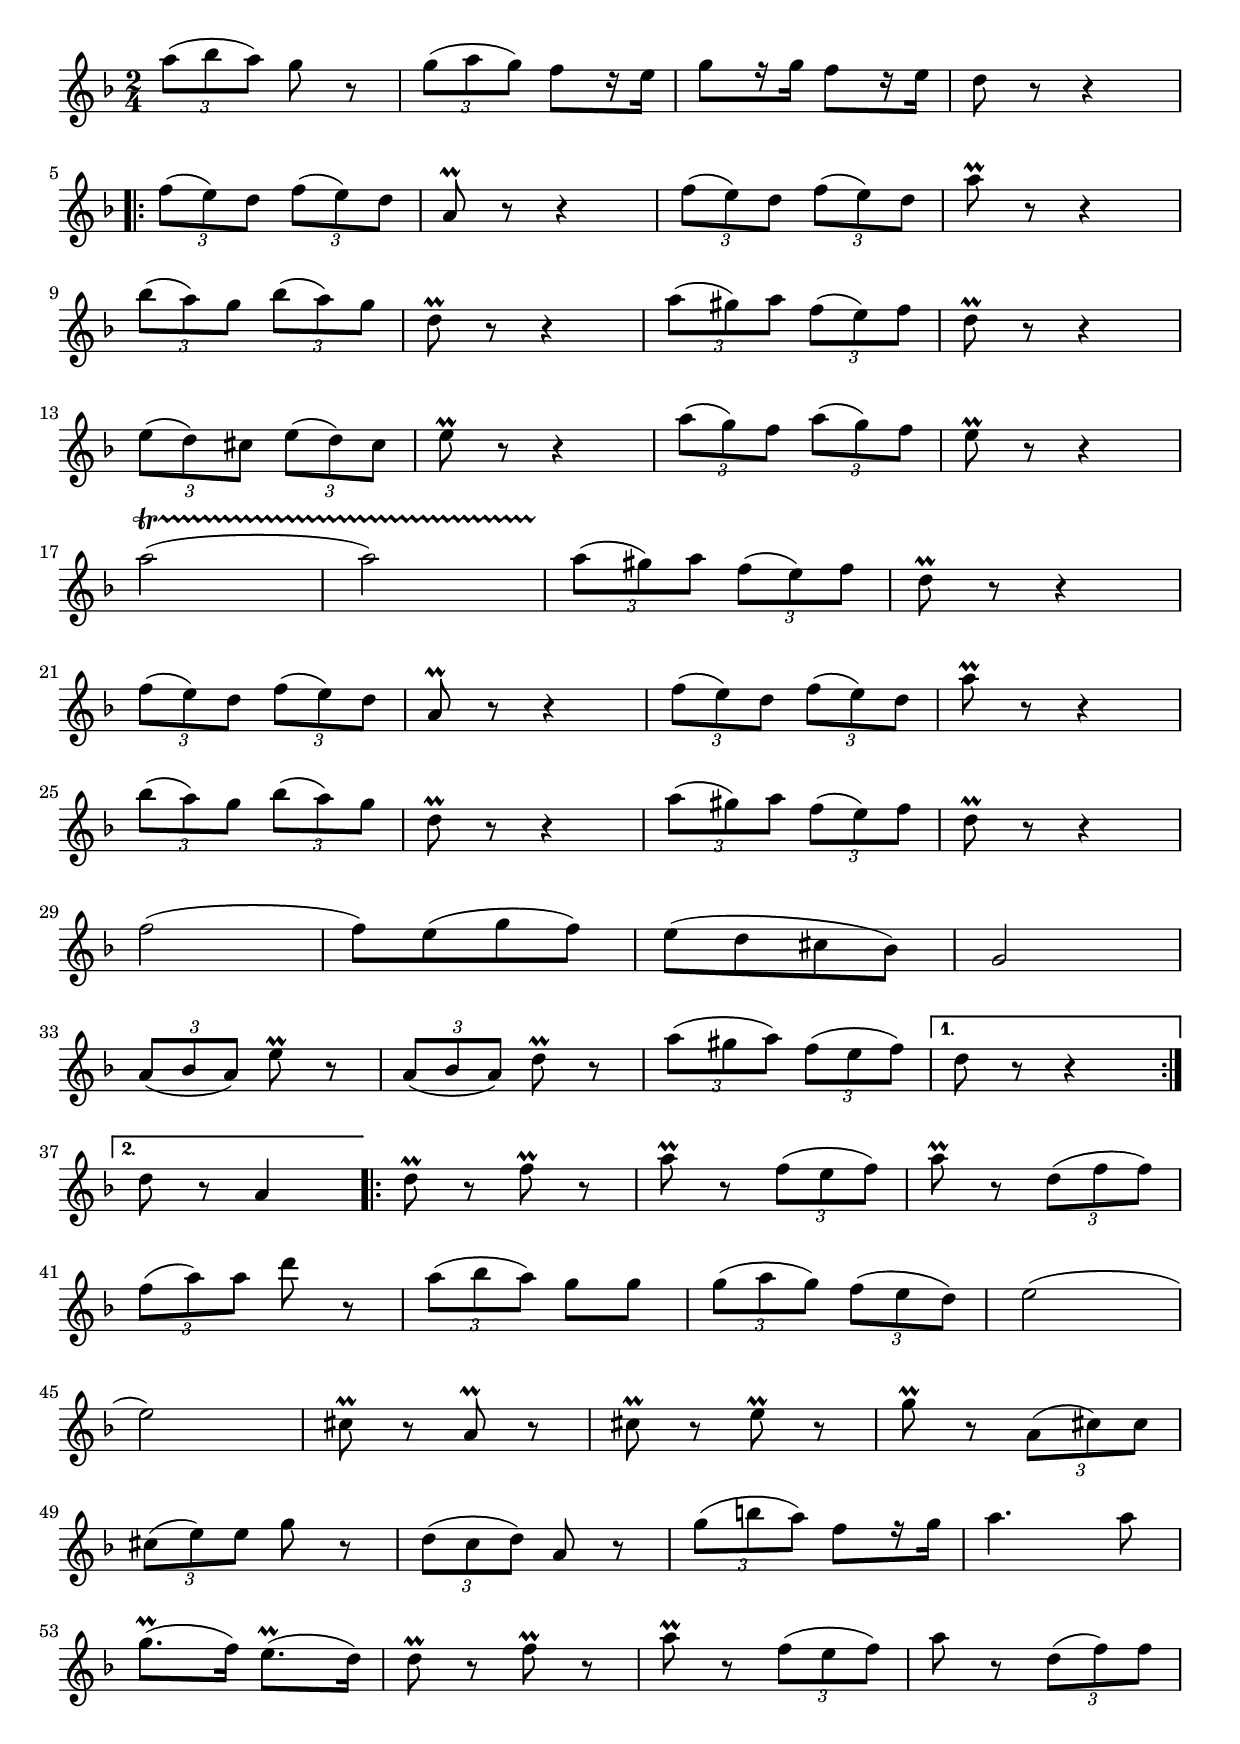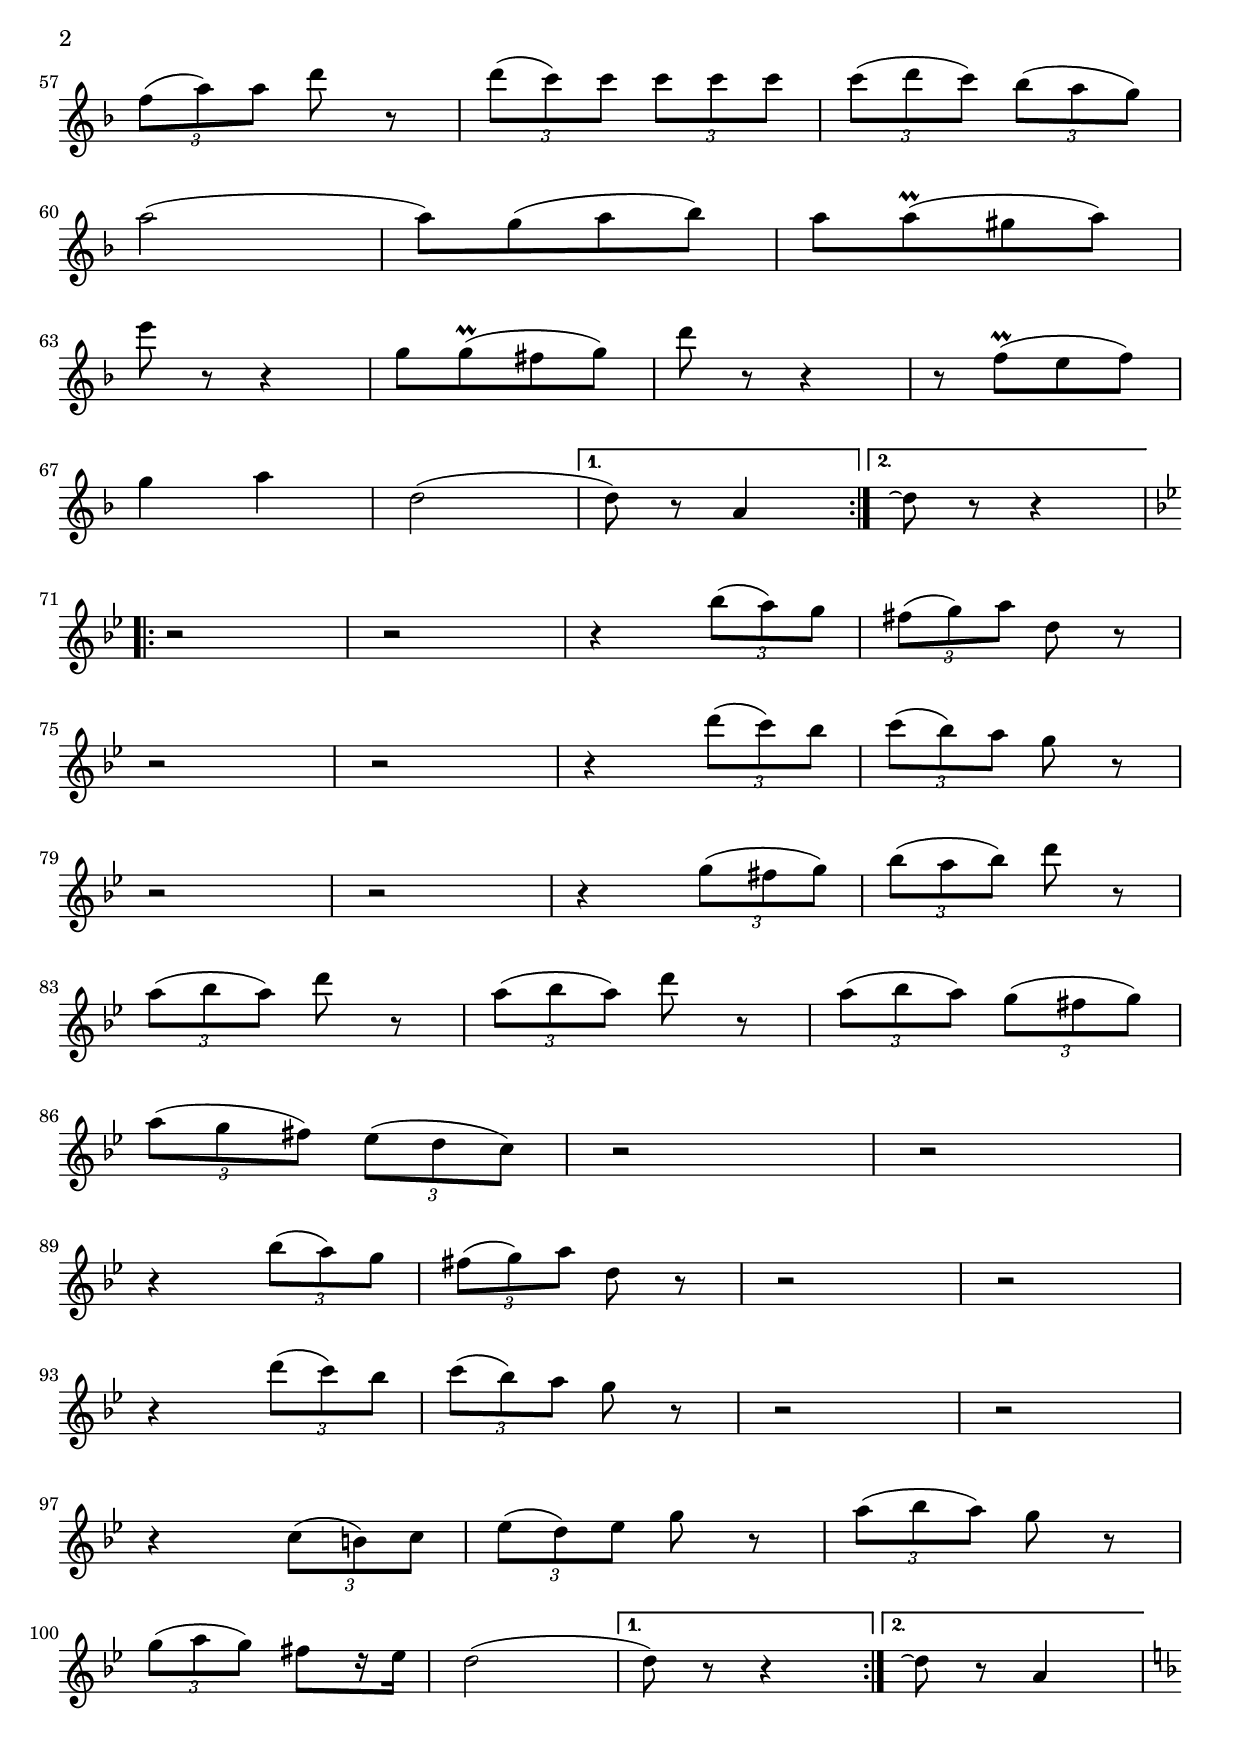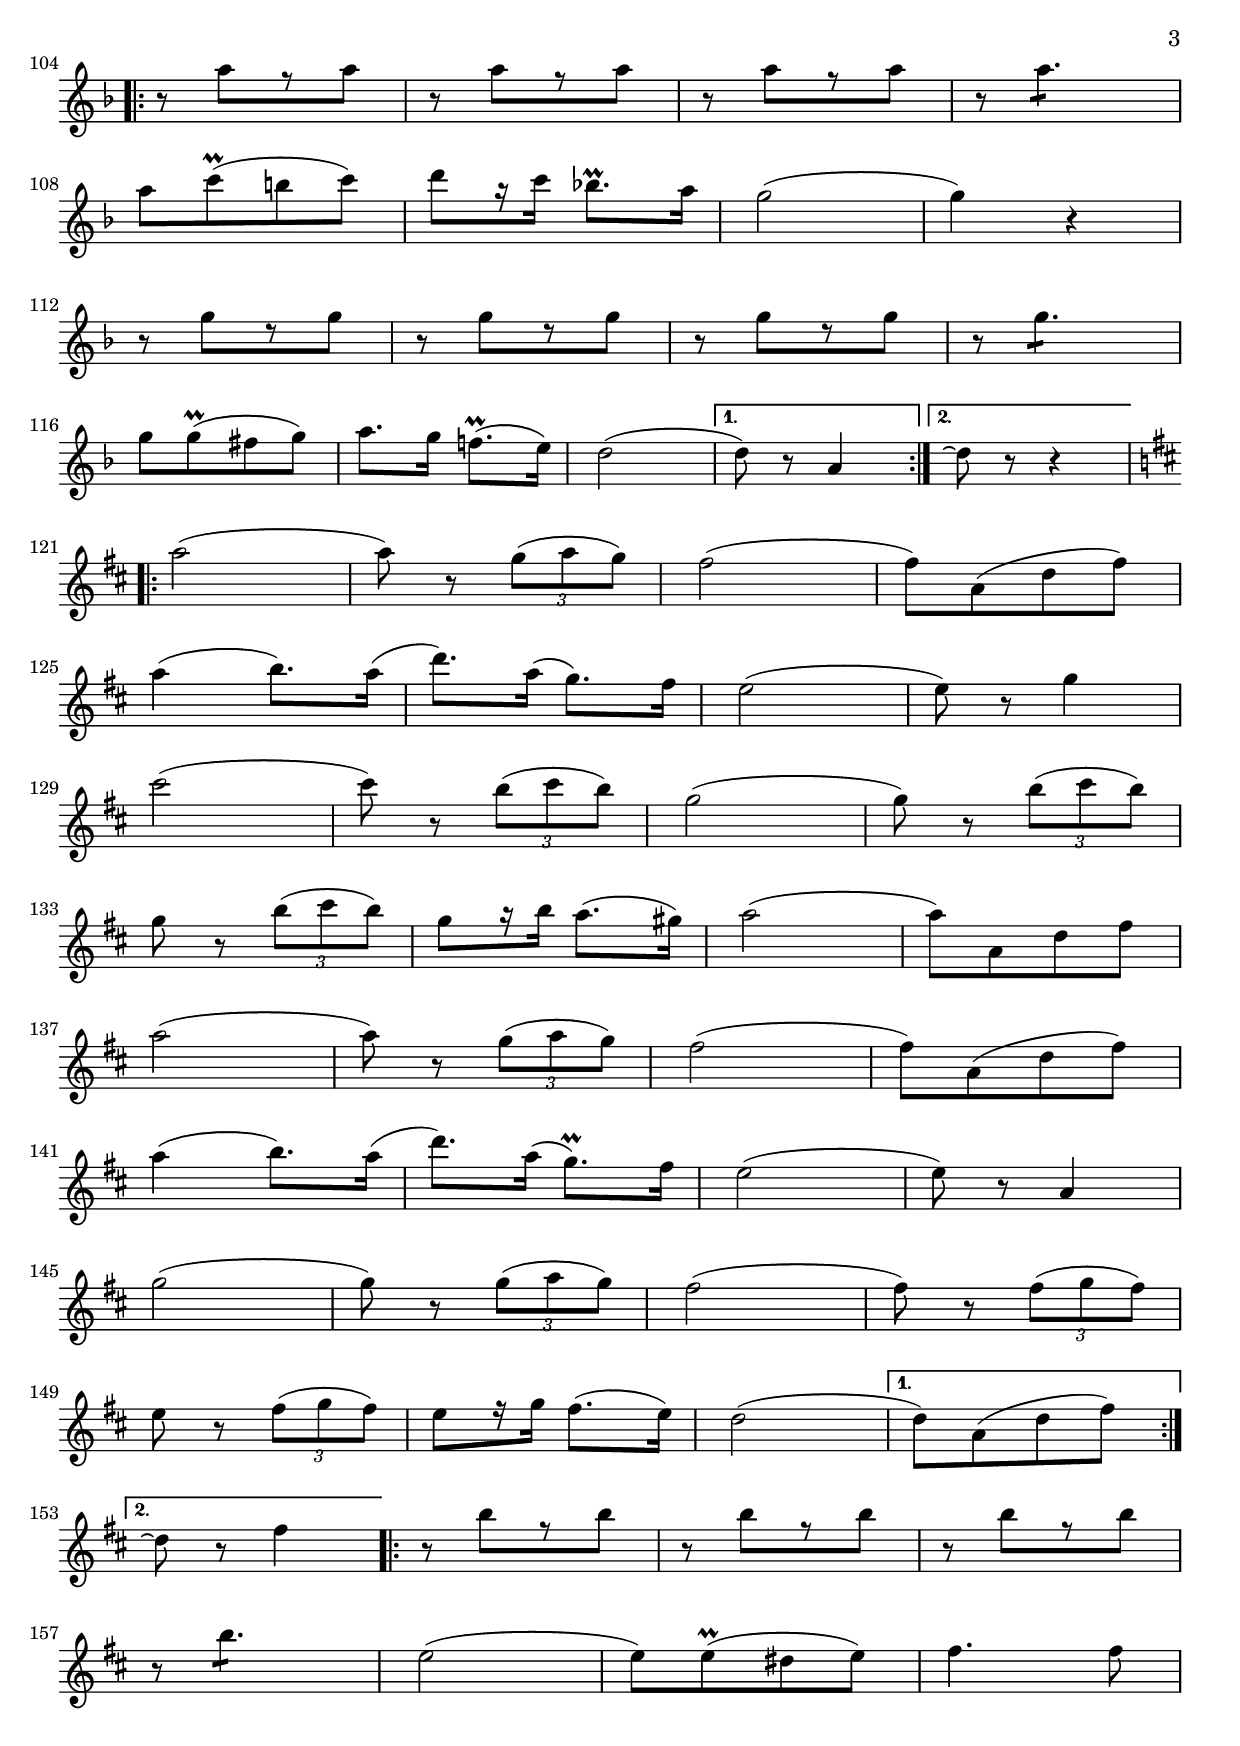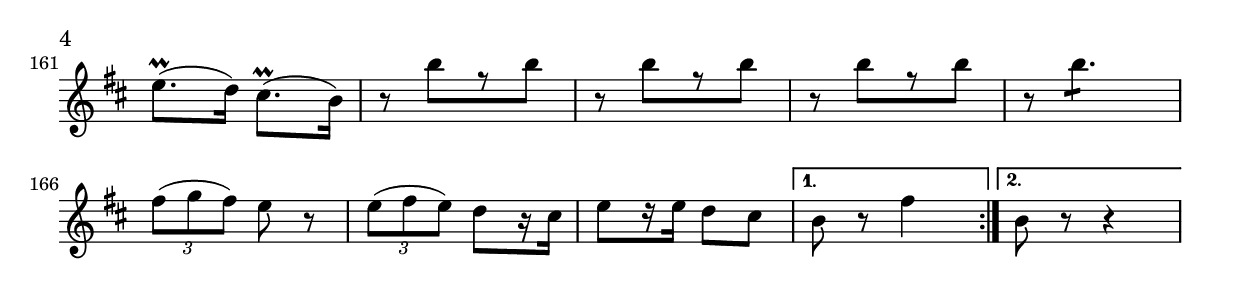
\version "2.24.0"

\include "helpers.ly"

%{
\header {
  title = "Danube Horo"
  composer = "Diko Iliev"
  instrument = \markup {Clarient B\flat}
}
%}

clarinetBFlatA = {
  \key f \major
    
  | \trl {a''8( bes a)} g r
  | \trl {g( a g)} f[ r16 e]
  | g8[ r16 g16] f8[ r16 e16]
  | d8 r8 r4 \break

  \repeat volta 2 {
    
    | \trl {f8( e) d} \trl {f( e) d}
    | a\prall r8 r4
    | \trl {f'8( e) d} \trl {f( e) d}
    | a'\prall r8 r4 \break
    
    | \trl {bes8( a) g} \trl {bes( a) g}
    | d\prall r8 r4
    | \trl {a'8( gis) a} \trl {f( e) f}
    | d\prall r8 r4 \break
    
    | \trl {e8( d) cis} \trl {e( d) cis}
    | e\prall r8 r4
    | \trl {a8( g) f} \trl {a( g) f}
    | e\prall r8 r4 \break
    
    | a2 \startTrillSpan ( a2)
    | \trl {a8 \stopTrillSpan ( gis) a} \trl {f( e) f}
    | d\prall r8 r4 \break
    
    | \trl {f8( e) d} \trl {f( e) d}
    | a\prall r8 r4
    | \trl {f'8( e) d} \trl {f( e) d}
    | a'\prall r8 r4 \break
    
    | \trl {bes8( a) g} \trl {bes( a) g}
    | d\prall r8 r4
    | \trl {a'8( gis) a} \trl {f( e) f}
    | d\prall r8 r4 \break
    
    % \key bes \major % print mistake?
    | f2( f8)[ e( g f)]
    | e[( d cis bes)] g2 \break
    
    | \trl {a8( bes a)} e'\prall r
    | \trl {a,( bes a)} d\prall r
    | \trl {a'( gis a)} \trl {f( e f)}
  }
  \alternative {
    % page 110
    { d r r4 \break }
    { d8 r a4 }
  }
} % A part

clarinetBFlatB = {
  % page 111
  \repeat volta 2 {
    | d8\prall r f\prall r
    | a\prall r \trl {f( e f)}
    | a\prall r \trl {d,( f f)} \break
    
    | \trl {f( a) a} d r
    | \trl {a( bes a)} g[ g]
    | \trl {g( a g)} \trl {f( e d)}
    | e2( \break
    
    | e2)
    | cis8\prall r a\prall r
    | cis8\prall r e\prall r
    | g\prall r \trl {a,( cis) cis} \break
    
    | \trl {cis( e) e} g r
    | \trl {d( c d)} a r
    | \trl {g'( b a)} f8[ r16 g16]
    | a4. a8 \break
    
    | g8.\prall[( f16)] e8.\prall[( d16)]
    | d8\prall r f\prall r
    | a\prall r \trl {f( e f)}
    | a r \trl {d,( f) f} \break
    
    | \trl {f( a) a} d r
    | \trl {d( c) c} \trl {c c c}
    | \trl {c( d c)} \trl {bes( a g)} \break
    
    | a2( a8)[ g( a bes)] | a[ a\prall( gis a)] \break
    
    | e' r r4 | g,8[ g\prall( fis g)] | d' r r4 | r8 f,\prall[( e f)] \break
    
    | g4 a | d,2(
    
  }
  \alternative {
    % page 119
    { d8) r a4 }
    { d8 \repeatTie r r4 }
  }
  
  \break
} % B part

clarinetBFlatC = {
  % page 120
  \key bes \major
  \repeat volta 2 {
    | r2 | r2 | r4 \trl {bes'8[( a) g]} | \trl {fis[( g) a]} d, r \break
    
    | r2 | r2 | r4 \trl {d'8[( c) bes]} | \trl {c[( bes) a]} g r \break
    
    | r2 | r2 | r4 \trl {g8[( fis g)]} | \trl {bes[( a bes)]} d r \break
    
    | \trl {a8( bes a)} d r
    | \trl {a( bes a)} d r
    | \trl {a( bes a)} \trl {g( fis g)} \break
    
    | \trl {a( g fis)} \trl {ees( d c)} | r2 | r2 \break
    
    | r4 \trl {bes'8( a) g} | \trl {fis( g) a} d, r8 | r2 | r2 \break
    
    | r4 \trl {d'8( c) bes} | \trl {c( bes) a} g r8 | r2 | r2 \break
    
    | r4 \trl {c,8( b) c} | \trl {ees( d) ees} g r8 | \trl {a( bes a)} g r \break
    
    | \trl {g( a g)} fis[ r16 ees16] | d2(
  }
  \alternative {
    % page 128
    { d8) r r4 }
    { d8 \repeatTie r a4}
  }
  
  \break
} % C part

clarinetBFlatD = {
  % page 129
  \key f \major
  \repeat volta 2 {
    | \repeat unfold 3 {r8 a'[ r8 a]} | r8 a4.:8 \break
    
    | a8[ c\prall( b c)] | d[ r16 c] bes!8.\prall[ a16] | g2( | g4) r \break
    
    | \repeat unfold 3 {r8 g[ r8 g]} | r8 g4.:8 \break
    
    | g8[ g\prall( fis g)] | a8.[ g16] f!8.\prall[( e16)] | d2(
  }
  \alternative {
    % page 132
    { d8) r a4}
    { d8 \repeatTie r r4 }
  }
  
  \break  
} % D part

clarinetBFlatE = {
  % page 133
  \key d \major
  \repeat volta 2 {
    | a'2( | a8) r \trl {g( a g)} | fis2( | fis8)[ a,( d fis)] \break
    
    | a4( b8.)[ a16]( | d8.)[ a16]( g8.)[ fis16] | e2( | e8) r g4 \break
    
    | cis2( | cis8) r \trl {b( cis b)} | g2( | g8) r \trl {b( cis b)} \break
    
    | g8 r \trl {b( cis b)} | g[ r16 b] a8.[( gis16)] | a2( | a8)[ a, d fis] \break
    
    | a2( | a8) r \trl {g( a g)} | fis2( | fis8)[ a,( d fis)] \break
    
    | a4( b8.)[ a16]( | d8.)[ a16]( g8.\prall)[ fis16] | e2( | e8) r a,4 \break
    
    | g'2( | g8) r \trl {g( a g)} | fis2( | fis8) r \trl {fis( g fis)} \break
    
    | e8 r \trl {fis( g fis)} | e[ r16 g] fis8.([ e16)] | d2(
  }
  \alternative {
    % page 140
    { d8)[ a( d fis)] \break }
    { d8 \repeatTie r fis4 }
  }
} % E part

clarinetBFlatF = {
  \repeat volta 2 {
    | \repeat unfold 3 { r8 b[ r b] } \break
    
    | r8 b4.:8 | e,2( | e8)[ e(\prall dis e)] | fis4. fis8 \break
    
    | e8.\prall([ d16)] cis8.\prall([ b16)] | \repeat unfold 3 {r8 b'[r b] } | r8 b4.:8 \break
    
    | \trl {fis8( g fis)} e r | \trl {e( fis e)} d[ r16 cis] | e8[ r16 e] d8[ cis]
  }
  \alternative {
    { b8 r fis'4 }
    { b,8 r r4 }
  }
} % F part

clarinetBFlatNotes = {
  \clef treble
  \time 2/4
  \relative {
    \clarinetBFlatA
    \clarinetBFlatB
    \clarinetBFlatC
    \clarinetBFlatD
    \clarinetBFlatE
    \clarinetBFlatF
  }
}

\score {
  \new Staff \clarinetBFlatNotes
  \layout {
    indent = #0
  }
  \midi {
  }
}
